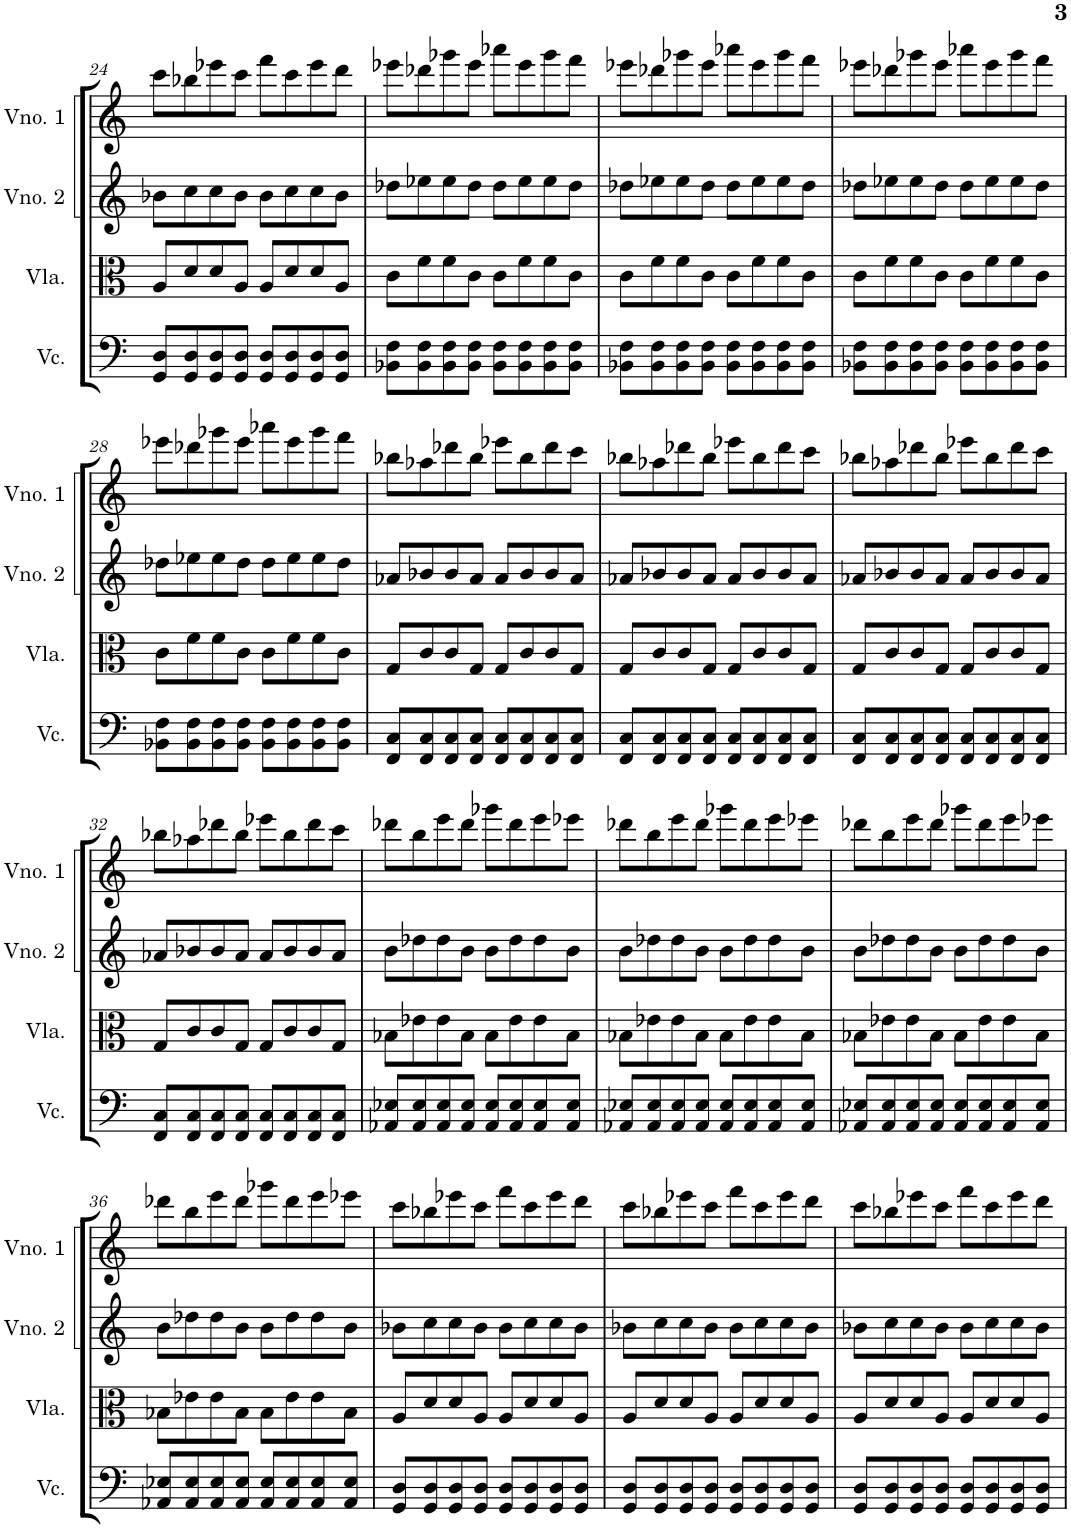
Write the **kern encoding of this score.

**kern	**kern	**kern	**kern
*part4	*part3	*part2	*part1
*staff4	*staff3	*staff2	*staff1
*I"Violoncelo	*I"Viola	*I"Violino 2	*I"Violino 1
*I'Vc.	*I'Vla.	*I'Vno. 2	*I'Vno. 1
!!LO:PB:g=z
*clefF4	*clefC3	*clefG2	*clefG2
*k[]	*k[]	*k[]	*k[]
*M4/4	*M4/4	*M4/4	*M4/4
=24	=24	=24	=24
8GG/ 8D/L	8A/L	8b-X\L	8ccc\L
8GG/ 8D/	8d/	8cc\	8bb-X\
8GG/ 8D/	8d/	8cc\	8eee-X\
8GG/ 8D/J	8A/J	8b-\J	8ccc\J
8GG/ 8D/L	8A/L	8b-\L	8fff\L
8GG/ 8D/	8d/	8cc\	8ccc\
8GG/ 8D/	8d/	8cc\	8eee-\
8GG/ 8D/J	8A/J	8b-\J	8ddd\J
=25	=25	=25	=25
8BB-X\ 8F\L	8c\L	8dd-X\L	8eee-X\L
8BB-\ 8F\	8f\	8ee-X\	8ddd-X\
8BB-\ 8F\	8f\	8ee-\	8ggg-X\
8BB-\ 8F\J	8c\J	8dd-\J	8eee-\J
8BB-\ 8F\L	8c\L	8dd-\L	8aaa-X\L
8BB-\ 8F\	8f\	8ee-\	8eee-\
8BB-\ 8F\	8f\	8ee-\	8ggg-\
8BB-\ 8F\J	8c\J	8dd-\J	8fff\J
=26	=26	=26	=26
8BB-X\ 8F\L	8c\L	8dd-X\L	8eee-X\L
8BB-\ 8F\	8f\	8ee-X\	8ddd-X\
8BB-\ 8F\	8f\	8ee-\	8ggg-X\
8BB-\ 8F\J	8c\J	8dd-\J	8eee-\J
8BB-\ 8F\L	8c\L	8dd-\L	8aaa-X\L
8BB-\ 8F\	8f\	8ee-\	8eee-\
8BB-\ 8F\	8f\	8ee-\	8ggg-\
8BB-\ 8F\J	8c\J	8dd-\J	8fff\J
=27	=27	=27	=27
8BB-X\ 8F\L	8c\L	8dd-X\L	8eee-X\L
8BB-\ 8F\	8f\	8ee-X\	8ddd-X\
8BB-\ 8F\	8f\	8ee-\	8ggg-X\
8BB-\ 8F\J	8c\J	8dd-\J	8eee-\J
8BB-\ 8F\L	8c\L	8dd-\L	8aaa-X\L
8BB-\ 8F\	8f\	8ee-\	8eee-\
8BB-\ 8F\	8f\	8ee-\	8ggg-\
8BB-\ 8F\J	8c\J	8dd-\J	8fff\J
!!LO:LB:g=z
=28	=28	=28	=28
8BB-X\ 8F\L	8c\L	8dd-X\L	8eee-X\L
8BB-\ 8F\	8f\	8ee-X\	8ddd-X\
8BB-\ 8F\	8f\	8ee-\	8ggg-X\
8BB-\ 8F\J	8c\J	8dd-\J	8eee-\J
8BB-\ 8F\L	8c\L	8dd-\L	8aaa-X\L
8BB-\ 8F\	8f\	8ee-\	8eee-\
8BB-\ 8F\	8f\	8ee-\	8ggg-\
8BB-\ 8F\J	8c\J	8dd-\J	8fff\J
=29	=29	=29	=29
8FF/ 8C/L	8G/L	8a-X/L	8bb-X\L
8FF/ 8C/	8c/	8b-X/	8aa-X\
8FF/ 8C/	8c/	8b-/	8ddd-X\
8FF/ 8C/J	8G/J	8a-/J	8bb-\J
8FF/ 8C/L	8G/L	8a-/L	8eee-X\L
8FF/ 8C/	8c/	8b-/	8bb-\
8FF/ 8C/	8c/	8b-/	8ddd-\
8FF/ 8C/J	8G/J	8a-/J	8ccc\J
=30	=30	=30	=30
8FF/ 8C/L	8G/L	8a-X/L	8bb-X\L
8FF/ 8C/	8c/	8b-X/	8aa-X\
8FF/ 8C/	8c/	8b-/	8ddd-X\
8FF/ 8C/J	8G/J	8a-/J	8bb-\J
8FF/ 8C/L	8G/L	8a-/L	8eee-X\L
8FF/ 8C/	8c/	8b-/	8bb-\
8FF/ 8C/	8c/	8b-/	8ddd-\
8FF/ 8C/J	8G/J	8a-/J	8ccc\J
=31	=31	=31	=31
8FF/ 8C/L	8G/L	8a-X/L	8bb-X\L
8FF/ 8C/	8c/	8b-X/	8aa-X\
8FF/ 8C/	8c/	8b-/	8ddd-X\
8FF/ 8C/J	8G/J	8a-/J	8bb-\J
8FF/ 8C/L	8G/L	8a-/L	8eee-X\L
8FF/ 8C/	8c/	8b-/	8bb-\
8FF/ 8C/	8c/	8b-/	8ddd-\
8FF/ 8C/J	8G/J	8a-/J	8ccc\J
!!LO:LB:g=z
=32	=32	=32	=32
8FF/ 8C/L	8G/L	8a-X/L	8bb-X\L
8FF/ 8C/	8c/	8b-X/	8aa-X\
8FF/ 8C/	8c/	8b-/	8ddd-X\
8FF/ 8C/J	8G/J	8a-/J	8bb-\J
8FF/ 8C/L	8G/L	8a-/L	8eee-X\L
8FF/ 8C/	8c/	8b-/	8bb-\
8FF/ 8C/	8c/	8b-/	8ddd-\
8FF/ 8C/J	8G/J	8a-/J	8ccc\J
=33	=33	=33	=33
8AA-X/ 8E-X/L	8B-X\L	8b\L	8ddd-X\L
8AA-/ 8E-/	8e-X\	8dd-X\	8bb\
8AA-/ 8E-/	8e-\	8dd-\	8eee\
8AA-/ 8E-/J	8B-\J	8b\J	8ddd-\J
8AA-/ 8E-/L	8B-\L	8b\L	8ggg-X\L
8AA-/ 8E-/	8e-\	8dd-\	8ddd-\
8AA-/ 8E-/	8e-\	8dd-\	8eee\
8AA-/ 8E-/J	8B-\J	8b\J	8eee-X\J
=34	=34	=34	=34
8AA-X/ 8E-X/L	8B-X\L	8b\L	8ddd-X\L
8AA-/ 8E-/	8e-X\	8dd-X\	8bb\
8AA-/ 8E-/	8e-\	8dd-\	8eee\
8AA-/ 8E-/J	8B-\J	8b\J	8ddd-\J
8AA-/ 8E-/L	8B-\L	8b\L	8ggg-X\L
8AA-/ 8E-/	8e-\	8dd-\	8ddd-\
8AA-/ 8E-/	8e-\	8dd-\	8eee\
8AA-/ 8E-/J	8B-\J	8b\J	8eee-X\J
=35	=35	=35	=35
8AA-X/ 8E-X/L	8B-X\L	8b\L	8ddd-X\L
8AA-/ 8E-/	8e-X\	8dd-X\	8bb\
8AA-/ 8E-/	8e-\	8dd-\	8eee\
8AA-/ 8E-/J	8B-\J	8b\J	8ddd-\J
8AA-/ 8E-/L	8B-\L	8b\L	8ggg-X\L
8AA-/ 8E-/	8e-\	8dd-\	8ddd-\
8AA-/ 8E-/	8e-\	8dd-\	8eee\
8AA-/ 8E-/J	8B-\J	8b\J	8eee-X\J
!!LO:LB:g=z
=36	=36	=36	=36
8AA-X/ 8E-X/L	8B-X\L	8b\L	8ddd-X\L
8AA-/ 8E-/	8e-X\	8dd-X\	8bb\
8AA-/ 8E-/	8e-\	8dd-\	8eee\
8AA-/ 8E-/J	8B-\J	8b\J	8ddd-\J
8AA-/ 8E-/L	8B-\L	8b\L	8ggg-X\L
8AA-/ 8E-/	8e-\	8dd-\	8ddd-\
8AA-/ 8E-/	8e-\	8dd-\	8eee\
8AA-/ 8E-/J	8B-\J	8b\J	8eee-X\J
=37	=37	=37	=37
8GG/ 8D/L	8A/L	8b-X\L	8ccc\L
8GG/ 8D/	8d/	8cc\	8bb-X\
8GG/ 8D/	8d/	8cc\	8eee-X\
8GG/ 8D/J	8A/J	8b-\J	8ccc\J
8GG/ 8D/L	8A/L	8b-\L	8fff\L
8GG/ 8D/	8d/	8cc\	8ccc\
8GG/ 8D/	8d/	8cc\	8eee-\
8GG/ 8D/J	8A/J	8b-\J	8ddd\J
=38	=38	=38	=38
8GG/ 8D/L	8A/L	8b-X\L	8ccc\L
8GG/ 8D/	8d/	8cc\	8bb-X\
8GG/ 8D/	8d/	8cc\	8eee-X\
8GG/ 8D/J	8A/J	8b-\J	8ccc\J
8GG/ 8D/L	8A/L	8b-\L	8fff\L
8GG/ 8D/	8d/	8cc\	8ccc\
8GG/ 8D/	8d/	8cc\	8eee-\
8GG/ 8D/J	8A/J	8b-\J	8ddd\J
=39	=39	=39	=39
8GG/ 8D/L	8A/L	8b-X\L	8ccc\L
8GG/ 8D/	8d/	8cc\	8bb-X\
8GG/ 8D/	8d/	8cc\	8eee-X\
8GG/ 8D/J	8A/J	8b-\J	8ccc\J
8GG/ 8D/L	8A/L	8b-\L	8fff\L
8GG/ 8D/	8d/	8cc\	8ccc\
8GG/ 8D/	8d/	8cc\	8eee-\
8GG/ 8D/J	8A/J	8b-\J	8ddd\J
=	=	=	=
*-	*-	*-	*-
